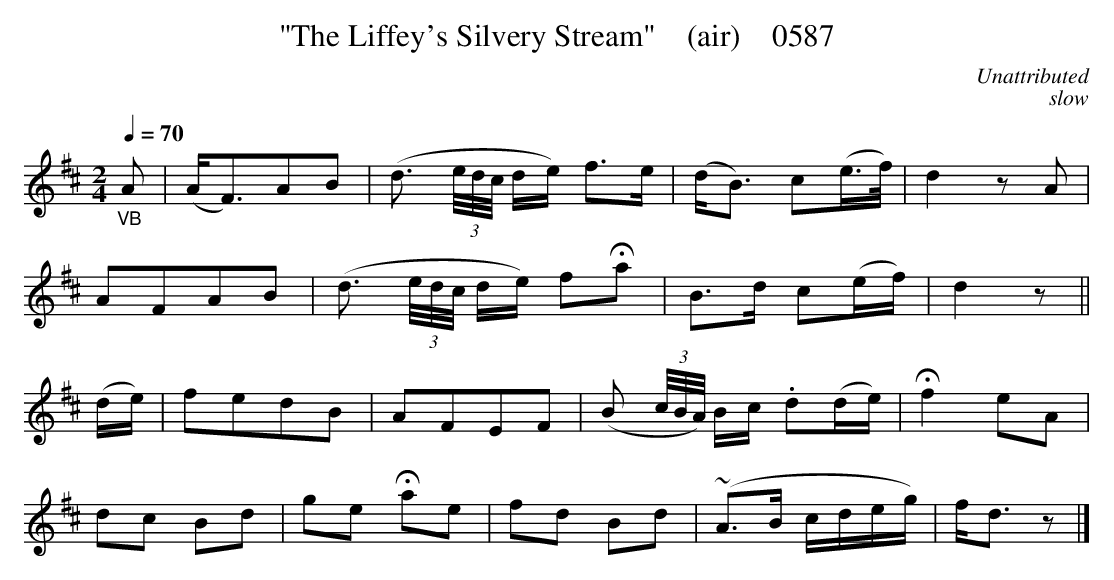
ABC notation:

X:1
T:"The Liffey's Silvery Stream"    (air)    0587
C:Unattributed
C:slow
Q:1/4=70
BRENNAN June 2003 (HTTP://WWW.SOSYOURMOM.COM)
M:2/4
L:1/16
K:D
"_VB"A2|(AF3)A2B2|(d3  (3e/2d/2c/2 de) f3e|(dB3) c2(e3/2f/2)|d4z2A2|
A2F2A2B2|(d3  (3e/2d/2c/2 de) f2Ha2|B3d c2(ef)|d4z2||
(de)|f2e2d2B2|A2F2E2F2|(B2  (3c/2B/2A/2) Bc .d2(de)|Hf4 e2A2|
d2c2 B2d2|g2e2 Ha2e2|f2d2 B2d2|(~A3B cdeg)|fd3 z2|]
